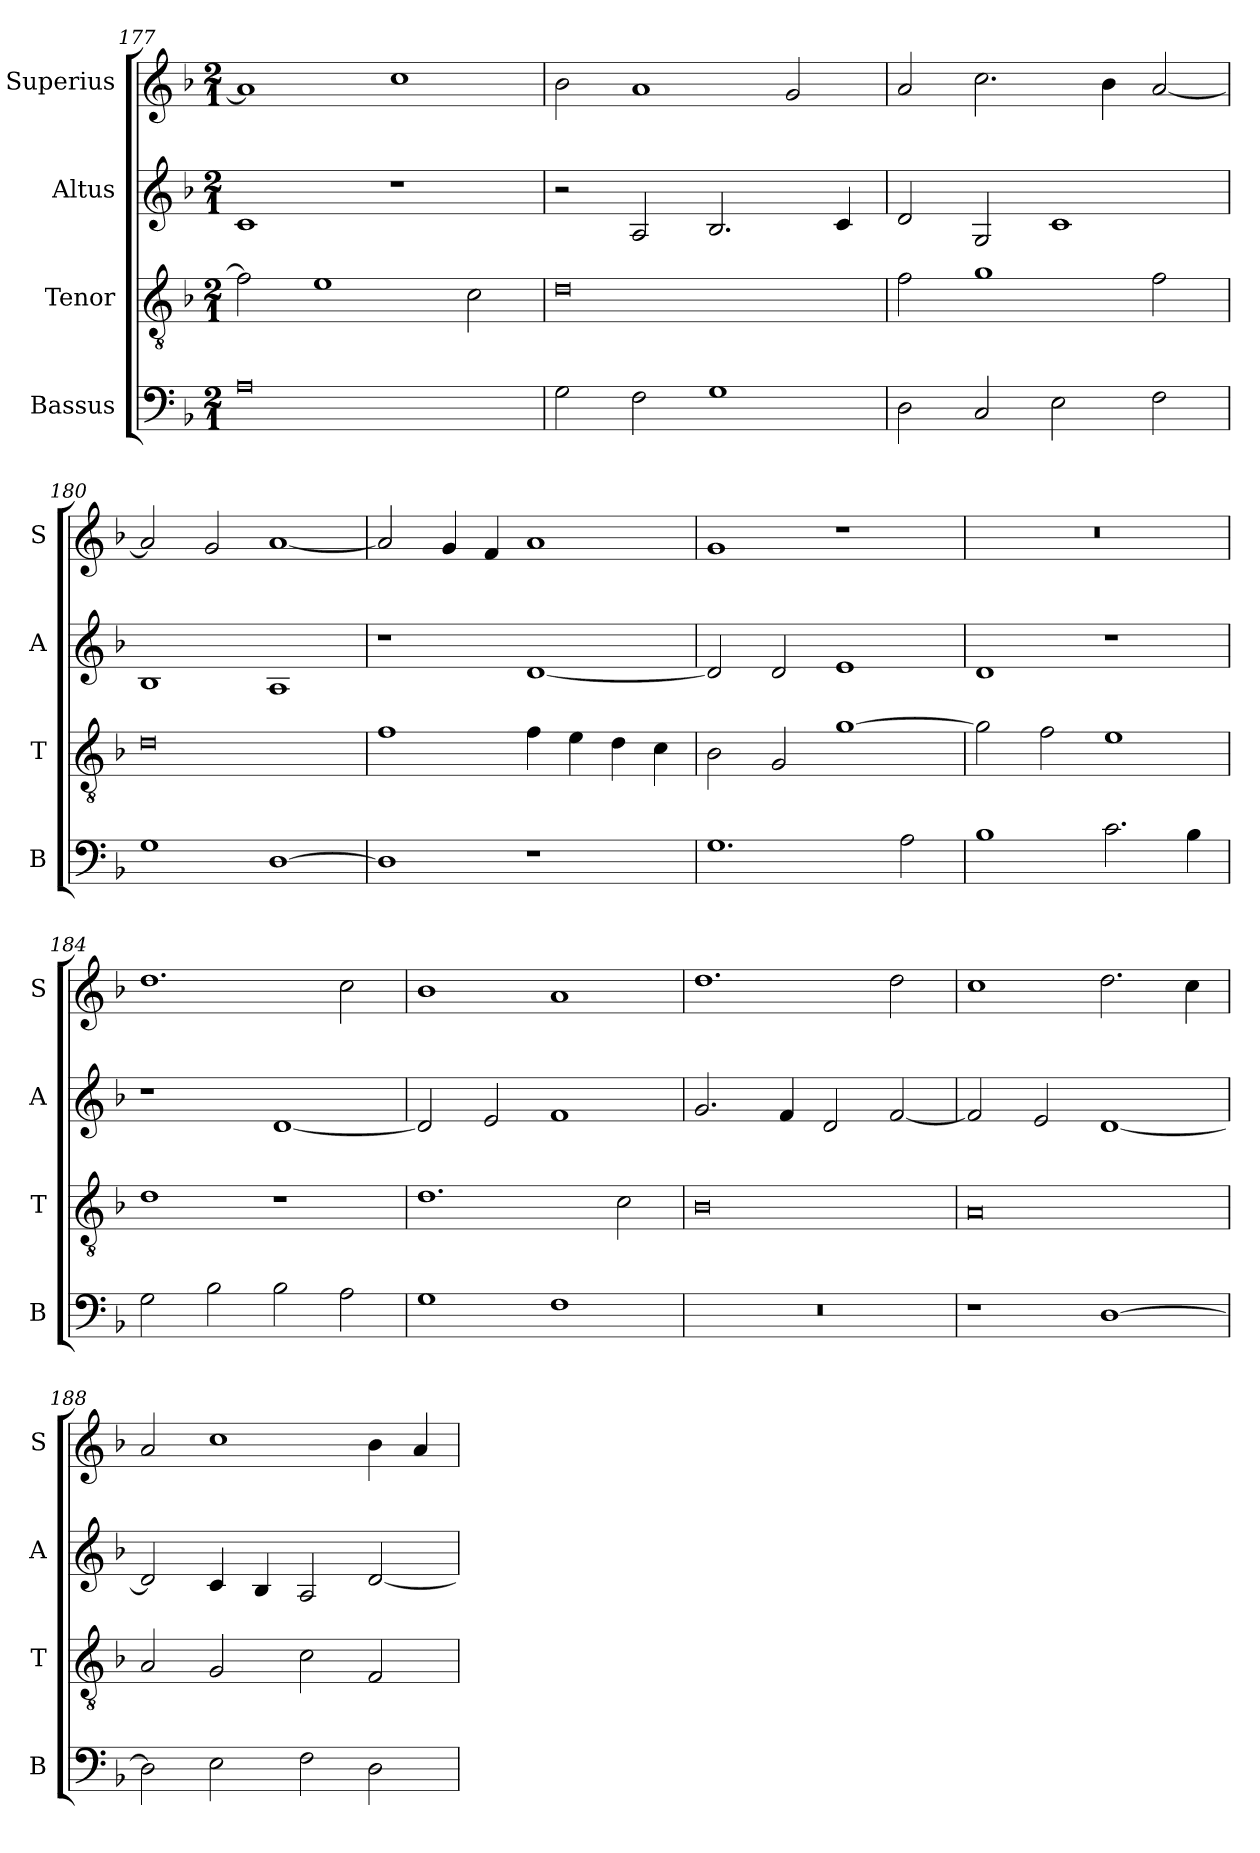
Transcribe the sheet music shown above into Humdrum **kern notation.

**kern	**kern	**kern	**kern
*part4	*part3	*part2	*part1
*staff4	*staff3	*staff2	*staff1
*I"Bassus	*I"Tenor	*I"Altus	*I"Superius
*I'B	*I'T	*I'A	*I'S
*clefF4	*clefGv2	*clefG2	*clefG2
*k[b-]	*k[b-]	*k[b-]	*k[b-]
*F:	*F:	*F:	*F:
*M2/1	*M2/1	*M2/1	*M2/1
=177	=177	=177	=177
0A	2f]	1c	1a]
.	1e	.	.
.	.	1r	1cc
.	2c	.	.
=178	=178	=178	=178
2G	0d	2r	2b-
2F	.	2A	1a
1G	.	2.B-	.
.	.	.	2g
.	.	4c	.
=179	=179	=179	=179
2D	2f	2d	2a
2C	1g	2G	2.cc
2E	.	1c	.
.	.	.	4b-
2F	2f	.	[2a
=180	=180	=180	=180
1G	0d	1B-	2a]
.	.	.	2g
[1D	.	1A	[1a
=181	=181	=181	=181
1D]	1f	1r	2a]
.	.	.	4g
.	.	.	4f
1r	4f	[1d	1a
.	4e	.	.
.	4d	.	.
.	4c	.	.
=182	=182	=182	=182
1.G	2B-	2d]	1g
.	2G	2d	.
.	[1g	1e	1r
2A	.	.	.
=183	=183	=183	=183
1B-	2g]	1d	0r
.	2f	.	.
2.c	1e	1r	.
4B-	.	.	.
=184	=184	=184	=184
2G	1d	1r	1.dd
2B-	.	.	.
2B-	1r	[1d	.
2A	.	.	2cc
=185	=185	=185	=185
1G	1.d	2d]	1b-
.	.	2e	.
1F	.	1f	1a
.	2c	.	.
=186	=186	=186	=186
0r	0B-	2.g	1.dd
.	.	4f	.
.	.	2d	.
.	.	[2f	2dd
=187	=187	=187	=187
1r	0A	2f]	1cc
.	.	2e	.
[1D	.	[1d	2.dd
.	.	.	4cc
=188	=188	=188	=188
2D]	2A	2d]	2a
2E	2G	4c	1cc
.	.	4B-	.
2F	2c	2A	.
2D	2F	[2d	4b-
.	.	.	4a
=	=	=	=
*-	*-	*-	*-
